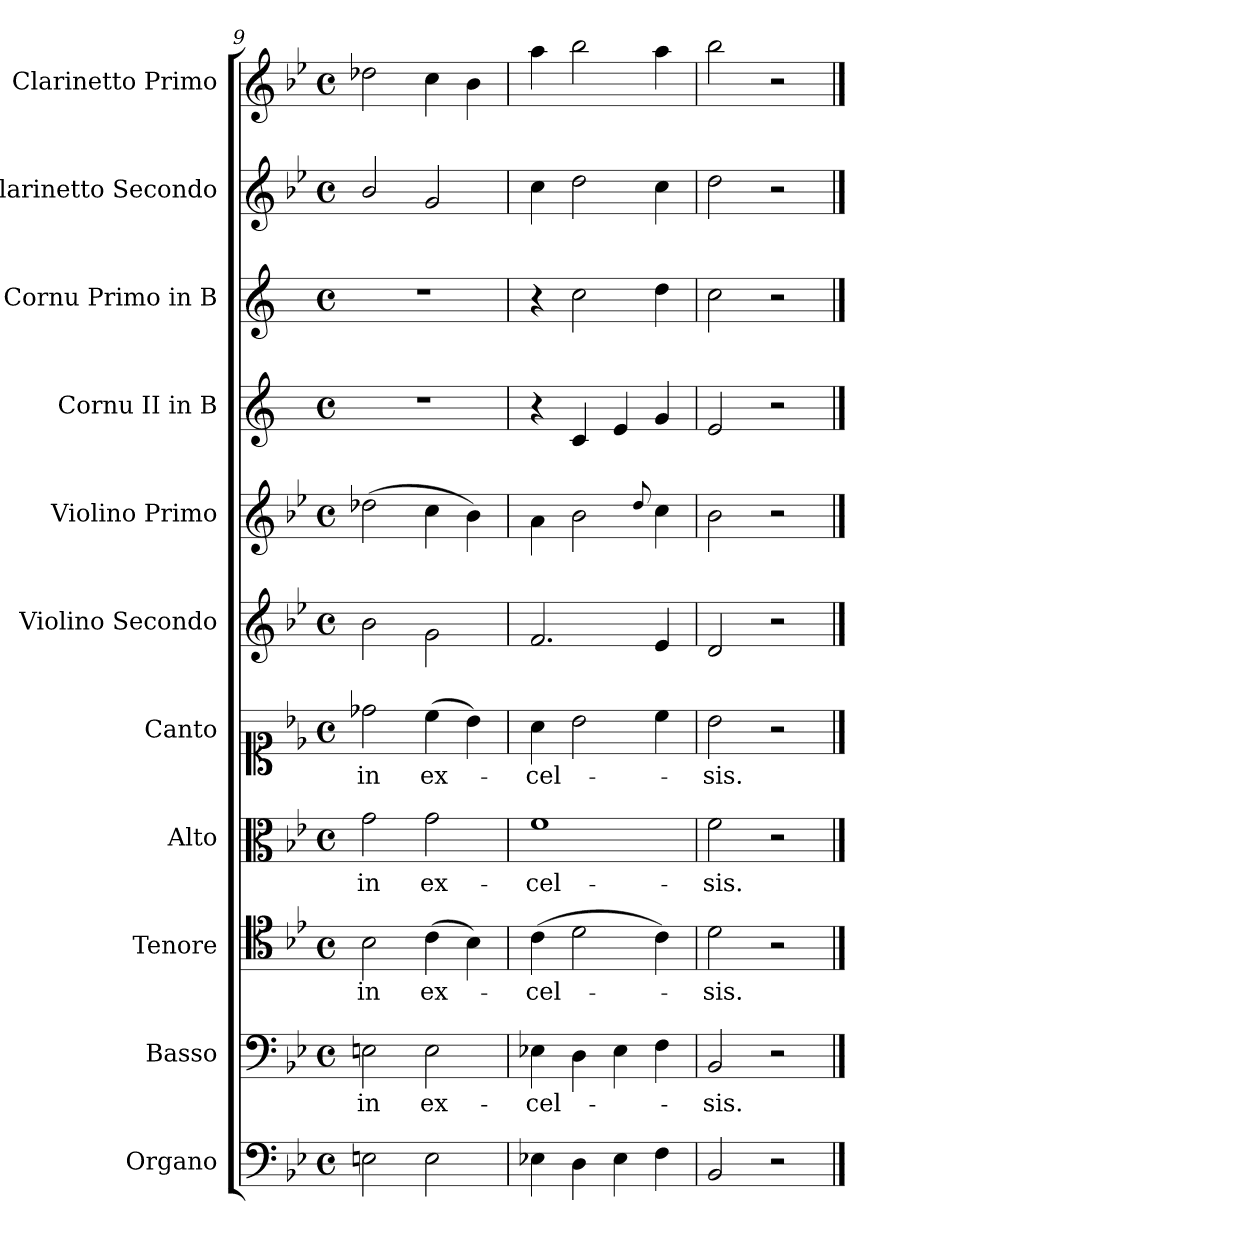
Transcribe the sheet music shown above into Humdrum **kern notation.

**kern	**kern	**text	**kern	**text	**kern	**text	**kern	**text	**kern	**kern	**kern	**kern	**kern	**kern
*part11	*part10	*part10	*part9	*part9	*part8	*part8	*part7	*part7	*part6	*part5	*part4	*part3	*part2	*part1
*staff11	*staff10	*staff10	*staff9	*staff9	*staff8	*staff8	*staff7	*staff7	*staff6	*staff5	*staff4	*staff3	*staff2	*staff1
*I"Organo	*I"Basso	*	*I"Tenore	*	*I"Alto	*	*I"Canto	*	*I"Violino Secondo	*I"Violino Primo	*I"Cornu II in B	*I"Cornu Primo in B	*I"Clarinetto Secondo	*I"Clarinetto Primo
*I'Org	*I'B	*	*I'T	*	*I'A	*	*I'C	*	*	*I'Vln I	*I'Cor II	*I'Cor I	*	*I'Cl I
*clefF4	*clefF4	*	*clefC4	*	*clefC3	*	*clefC1	*	*clefG2	*clefG2	*clefG2	*clefG2	*clefG2	*clefG2
*	*	*	*	*	*	*	*	*	*	*	*ITrd1c2	*ITrd1c2	*	*
*k[b-e-]	*k[b-e-]	*	*k[b-e-]	*	*k[b-e-]	*	*k[b-e-]	*	*k[b-e-]	*k[b-e-]	*k[b-e-]	*k[b-e-]	*k[b-e-]	*k[b-e-]
*B-:	*B-:	*	*B-:	*	*B-:	*	*B-:	*	*B-:	*B-:	*	*	*B-:	*B-:
*M4/4	*M4/4	*	*M4/4	*	*M4/4	*	*M4/4	*	*M4/4	*M4/4	*M4/4	*M4/4	*M4/4	*M4/4
*met(c)	*met(c)	*	*met(c)	*	*met(c)	*	*met(c)	*	*met(c)	*met(c)	*met(c)	*met(c)	*met(c)	*met(c)
=9	=9	=9	=9	=9	=9	=9	=9	=9	=9	=9	=9	=9	=9	=9
2En	2En	in	2B-	in	2g	in	2dd-X	in	2b-	(>2dd-X	1r	1r	2b-/	2dd-X
2E	2E	ex-	(>4c	ex-	2g	ex-	(>4cc	ex-	2g\	4cc	.	.	2g	4cc
.	.	.	4B-)	.	.	.	4b-)	.	.	4b-)	.	.	.	4b-
=10	=10	=10	=10	=10	=10	=10	=10	=10	=10	=10	=10	=10	=10	=10
4E-X	4E-X	-cel-	(>4c	-cel-	1f	-cel-	4a	-cel-	2.f	4a\	4r	4r	4cc	4aa
4D	4D	.	2d	.	.	.	2b-	.	.	2b-	4B-	2b-	2dd	2bb-
4E-	4E-	.	.	.	.	.	.	.	.	.	4d	.	.	.
.	.	.	.	.	.	.	.	.	.	8qqdd/	.	.	.	.
4F	4F	.	4c)	.	.	.	4cc	.	4e-	4cc	4f	4cc	4cc	4aa
=11	=11	=11	=11	=11	=11	=11	=11	=11	=11	=11	=11	=11	=11	=11
2BB-	2BB-	-sis.	2d	-sis.	2f	-sis.	2b-	-sis.	2d	2b-	2d	2b-	2dd	2bb-
2r	2r	.	2r	.	2r	.	2r	.	2r	2r	2r	2r	2r	2r
==	==	==	==	==	==	==	==	==	==	==	==	==	==	==
*-	*-	*-	*-	*-	*-	*-	*-	*-	*-	*-	*-	*-	*-	*-
